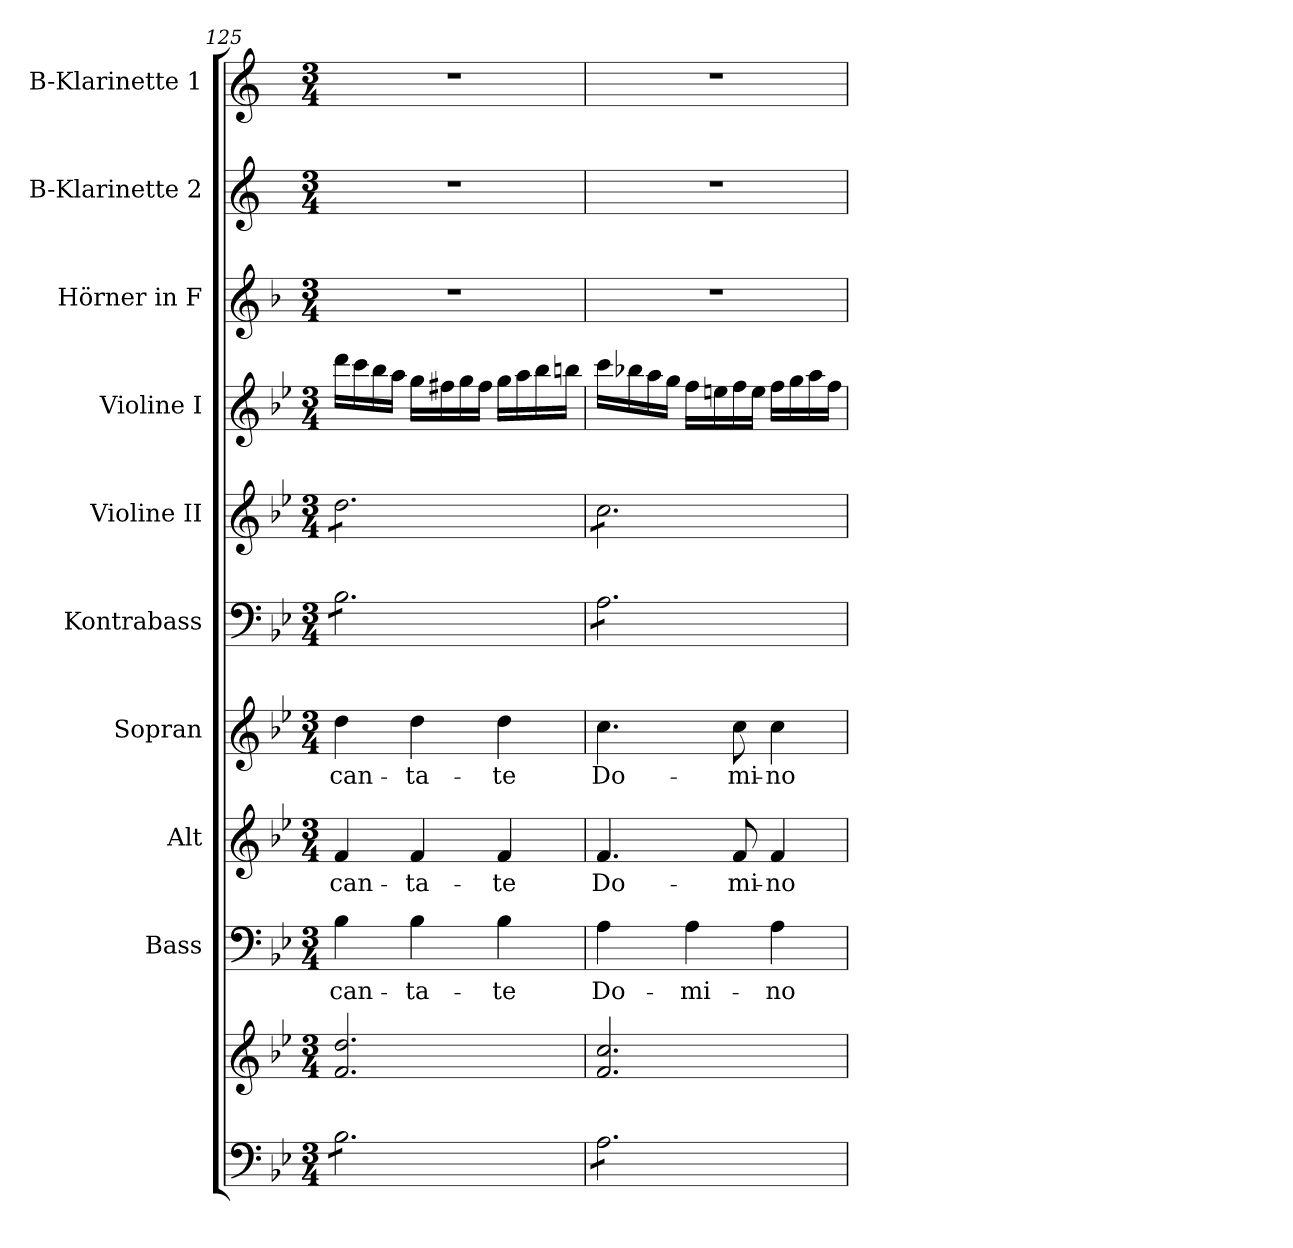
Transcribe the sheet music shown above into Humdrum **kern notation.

**kern	**kern	**kern	**text	**kern	**text	**kern	**text	**kern	**kern	**kern	**kern	**kern	**kern
*part10	*part10	*part9	*part9	*part8	*part8	*part7	*part7	*part6	*part5	*part4	*part3	*part2	*part1
*staff11	*staff10	*staff9	*staff9	*staff8	*staff8	*staff7	*staff7	*staff6	*staff5	*staff4	*staff3	*staff2	*staff1
*	*	*I"Bass	*	*I"Alt	*	*I"Sopran	*	*I"Kontrabass	*I"Violine II	*I"Violine I	*I"Hörner in F	*I"B-Klarinette 2	*I"B-Klarinette 1
*	*	*I'B.	*	*I'A.	*	*I'S.	*	*I'Kb.	*I'Vl. II	*I'Vl. I	*	*I'B Kl. 2	*I'B Kl. 1
*clefF4	*clefG2	*clefF4	*	*clefG2	*	*clefG2	*	*clefF4	*clefG2	*clefG2	*clefG2	*clefG2	*clefG2
*	*	*	*	*	*	*	*	*ITrd7c12	*	*	*ITrd4c7	*ITrd1c2	*ITrd1c2
*k[b-e-]	*k[b-e-]	*k[b-e-]	*	*k[b-e-]	*	*k[b-e-]	*	*k[b-e-]	*k[b-e-]	*k[b-e-]	*k[b-e-]	*k[b-e-]	*k[b-e-]
*B-:	*B-:	*B-:	*	*B-:	*	*B-:	*	*B-:	*B-:	*B-:	*B-:	*B-:	*B-:
*M3/4	*M3/4	*M3/4	*	*M3/4	*	*M3/4	*	*M3/4	*M3/4	*M3/4	*M3/4	*M3/4	*M3/4
=125	=125	=125	=125	=125	=125	=125	=125	=125	=125	=125	=125	=125	=125
!	!	!	!LO:LY:b	!	!LO:LY:b	!	!LO:LY:b	!	!	!	!	!	!
*tremolo	*	*	*	*	*	*	*	*	*	*	*	*	*
*	*	*	*	*	*	*	*	*tremolo	*	*	*	*	*
*	*	*	*	*	*	*	*	*	*tremolo	*	*	*	*
8B-\L	2.f/ 2.dd/	4B-\	can-	4f/	can-	4dd\	can-	8BB-\L	8dd\L	16ddd\LL	2.r	2.r	2.r
.	.	.	.	.	.	.	.	.	.	16ccc\	.	.	.
8B-\	.	.	.	.	.	.	.	8BB-\	8dd\	16bb-\	.	.	.
.	.	.	.	.	.	.	.	.	.	16aa\JJ	.	.	.
!	!	!	!LO:LY:b	!	!LO:LY:b	!	!LO:LY:b	!	!	!	!	!	!
8B-\	.	4B-\	-ta-	4f/	-ta-	4dd\	-ta-	8BB-\	8dd\	16gg\LL	.	.	.
.	.	.	.	.	.	.	.	.	.	16ff#X\	.	.	.
8B-\	.	.	.	.	.	.	.	8BB-\	8dd\	16gg\	.	.	.
.	.	.	.	.	.	.	.	.	.	16ff#\JJ	.	.	.
!	!	!	!LO:LY:b	!	!LO:LY:b	!	!LO:LY:b	!	!	!	!	!	!
8B-\	.	4B-\	-te	4f/	-te	4dd\	-te	8BB-\	8dd\	16gg\LL	.	.	.
.	.	.	.	.	.	.	.	.	.	16aa\	.	.	.
8B-\J	.	.	.	.	.	.	.	8BB-\J	8dd\J	16bb-\	.	.	.
.	.	.	.	.	.	.	.	.	.	16bbn\JJ	.	.	.
=126	=126	=126	=126	=126	=126	=126	=126	=126	=126	=126	=126	=126	=126
!	!	!	!LO:LY:b	!	!LO:LY:b	!	!LO:LY:b	!	!	!	!	!	!
8A\L	2.f/ 2.cc/	4A\	Do-	4.f/	Do-	4.cc\	Do-	8AA\L	8cc\L	16ccc\LL	2.r	2.r	2.r
.	.	.	.	.	.	.	.	.	.	16bb-X\	.	.	.
8A\	.	.	.	.	.	.	.	8AA\	8cc\	16aa\	.	.	.
.	.	.	.	.	.	.	.	.	.	16gg\JJ	.	.	.
!	!	!	!LO:LY:b	!	!	!	!	!	!	!	!	!	!
8A\	.	4A\	-mi-	.	.	.	.	8AA\	8cc\	16ff\LL	.	.	.
.	.	.	.	.	.	.	.	.	.	16een\	.	.	.
!	!	!	!	!	!LO:LY:b	!	!LO:LY:b	!	!	!	!	!	!
8A\	.	.	.	8f/	-mi-	8cc\	-mi-	8AA\	8cc\	16ff\	.	.	.
.	.	.	.	.	.	.	.	.	.	16ee\JJ	.	.	.
!	!	!	!LO:LY:b	!	!LO:LY:b	!	!LO:LY:b	!	!	!	!	!	!
8A\	.	4A\	-no	4f/	-no	4cc\	-no	8AA\	8cc\	16ff\LL	.	.	.
.	.	.	.	.	.	.	.	.	.	16gg\	.	.	.
8A\J	.	.	.	.	.	.	.	8AA\J	8cc\J	16aa\	.	.	.
*	*	*	*	*	*	*	*	*	*Xtremolo	*	*	*	*
*	*	*	*	*	*	*	*	*Xtremolo	*	*	*	*	*
*Xtremolo	*	*	*	*	*	*	*	*	*	*	*	*	*
.	.	.	.	.	.	.	.	.	.	16ff\JJ	.	.	.
=	=	=	=	=	=	=	=	=	=	=	=	=	=
*-	*-	*-	*-	*-	*-	*-	*-	*-	*-	*-	*-	*-	*-
